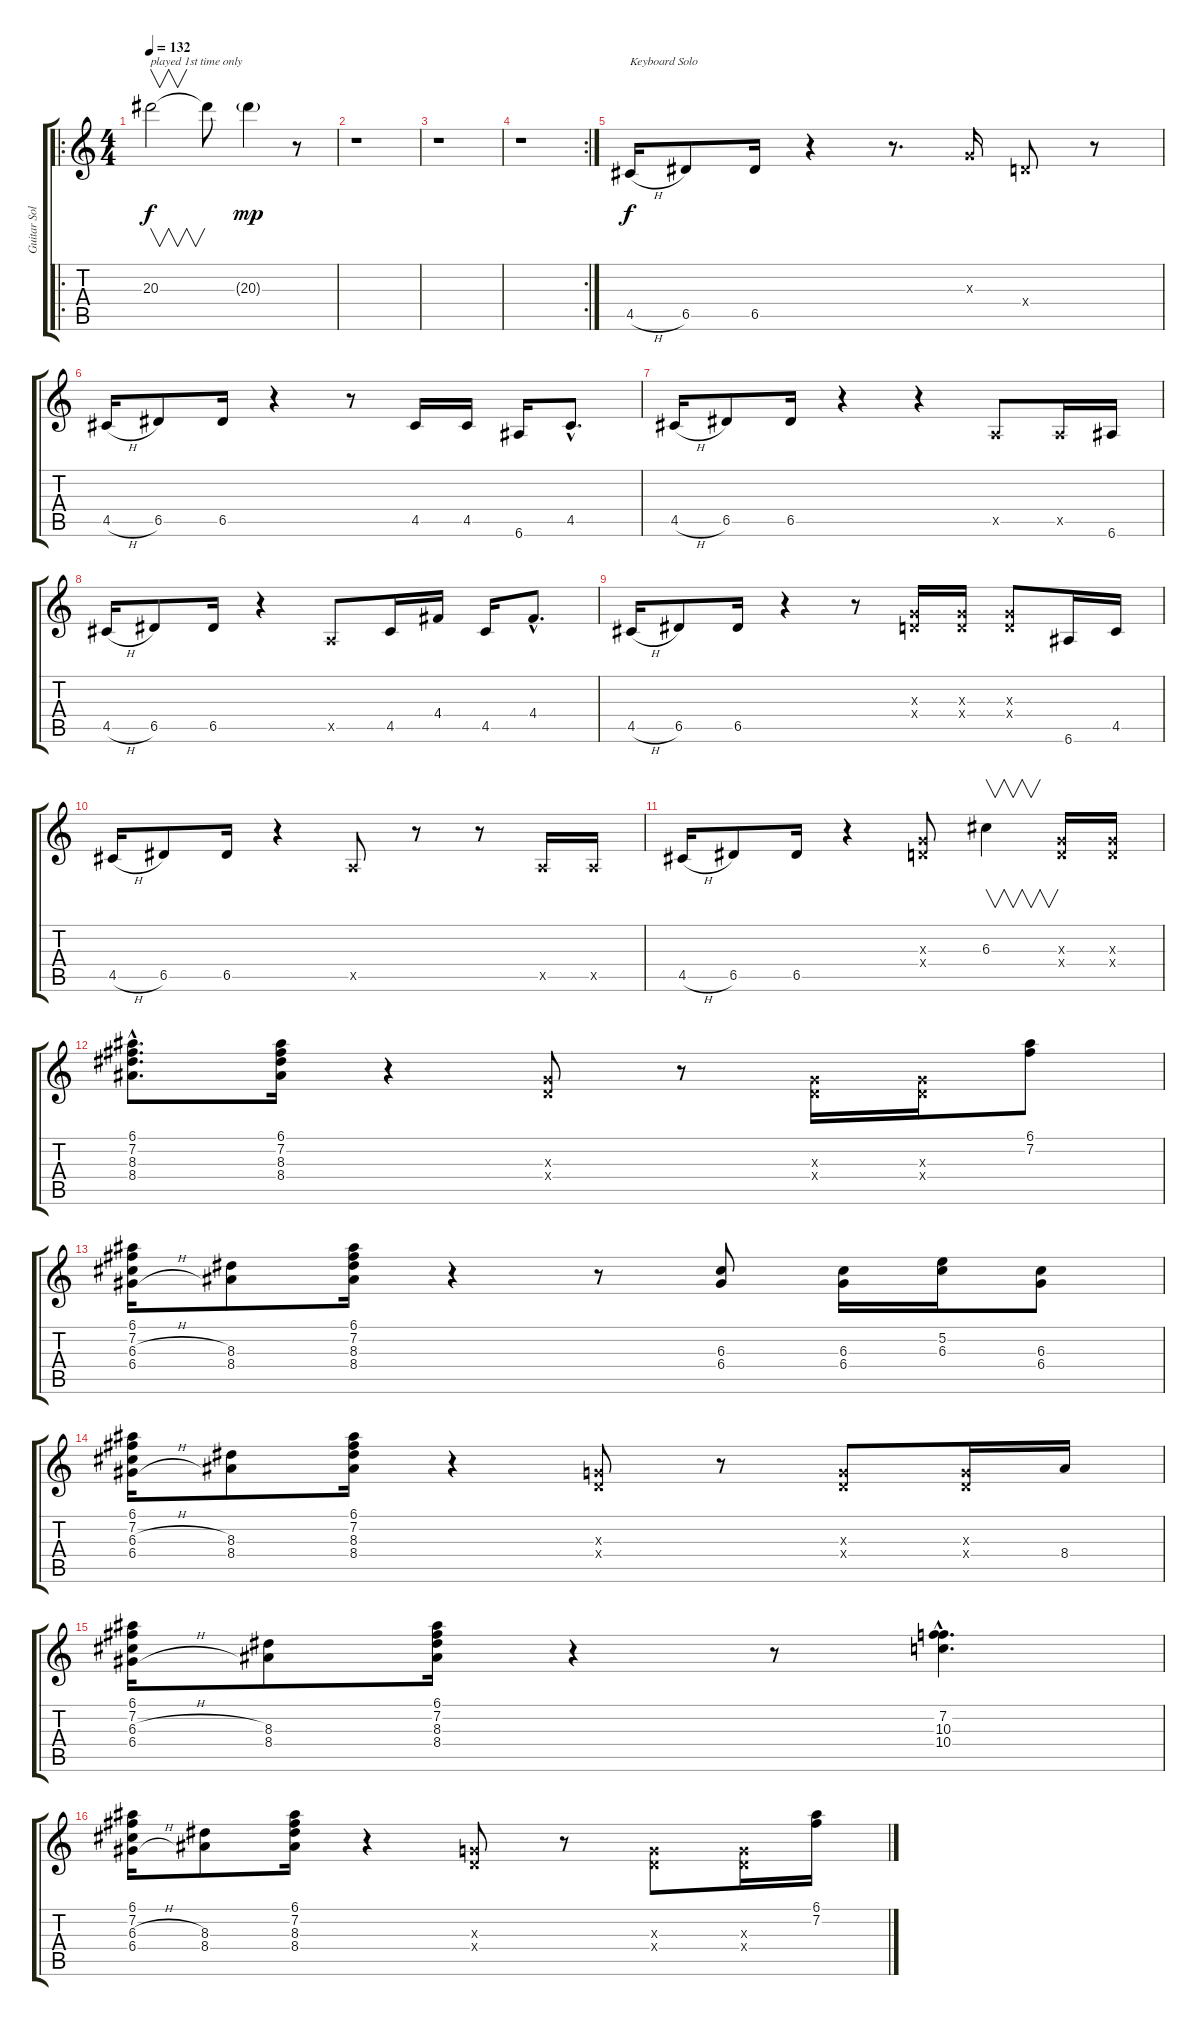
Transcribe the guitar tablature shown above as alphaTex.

\track ("Guitar Solo" "Guitar Sol") {instrument overdrivenguitar}
\staff {score tabs}
\tuning (E4 B3 G3 D3 A2 E2) {hide}
\ro
\ts (4 4)
\tempo 132
\clef g2
\ks c
20.3.2{v txt "played 1st time only" dy f} 20.3{t}.8 20.3{g}.4{dy mp} r.8 |
r.1 |
r.1 |
\rc 2
r.1 |
4.5{h}.16{txt "Keyboard Solo" dy f} 6.5.8 6.5.16 r.4 r.8{d} 0.3{x}.16 0.4{x}.8 r.8 |
4.5{h}.16 6.5.8 6.5.16 r.4 r.8 4.5.16 4.5.16 6.6.16 4.5{hac}.8{d} |
4.5{h}.16 6.5.8 6.5.16 r.4 r.4 0.5{x}.8 0.5{x}.16 6.6.16 |
4.5{h}.16 6.5.8 6.5.16 r.4 0.5{x}.8 4.5.16 4.4.16 4.5.16 4.4{hac}.8{d} |
4.5{h}.16 6.5.8 6.5.16 r.4 r.8 (0.3{x} 0.4{x}).16 (0.3{x} 0.4{x}).16 (0.3{x} 0.4{x}).8 6.6.16 4.5.16 |
4.5{h}.16 6.5.8 6.5.16 r.4 0.5{x}.8 r.8 r.8 0.5{x}.16 0.5{x}.16 |
4.5{h}.16 6.5.8 6.5.16 r.4 (0.3{x} 0.4{x}).8 6.3.4{v} (0.3{x} 0.4{x}).16 (0.3{x} 0.4{x}).16 |
(6.1{hac} 7.2{hac} 8.3{hac} 8.4{hac}).8{d} (6.1 7.2 8.3 8.4).16 r.4 (0.3{x} 0.4{x}).8 r.8 (0.3{x} 0.4{x}).16 (0.3{x} 0.4{x}).16 (6.1 7.2).8 |
(6.1 7.2 6.3{h} 6.4{h}).16 (8.3 8.4).8 (6.1 7.2 8.3 8.4).16 r.4 r.8 (6.3 6.4).8 (6.3 6.4).16 (5.2 6.3).16 (6.3 6.4).8 |
(6.1 7.2 6.3{h} 6.4{h}).16 (8.3 8.4).8 (6.1 7.2 8.3 8.4).16 r.4 (0.3{x} 0.4{x}).8 r.8 (0.3{x} 0.4{x}).8 (0.3{x} 0.4{x}).16 8.4.16 |
(6.1 7.2 6.3{h} 6.4{h}).16 (8.3 8.4).8 (6.1 7.2 8.3 8.4).16 r.4 r.8 (7.2{hac} 10.3{hac} 10.4{hac}).4{d} |
(6.1 7.2 6.3{h} 6.4{h}).16 (8.3 8.4).8 (6.1 7.2 8.3 8.4).16 r.4 (0.3{x} 0.4{x}).8 r.8 (0.3{x} 0.4{x}).8 (0.3{x} 0.4{x}).16 (6.1 7.2).16
